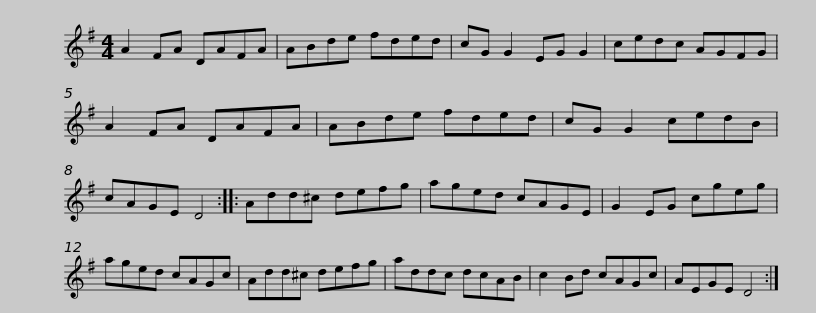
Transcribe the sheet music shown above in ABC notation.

X:1
L:1/8
M:4/4
I:linebreak $
K:G
V:1 treble
V:1
 A2 FA DAFA | ABde fded | cG G2 EG G2 | cedc AGFG | A2 FA DAFA | %5
 ABde fded |$ cG G2 cedB | cAGE D4 :: Add^c defg | aged cAGE | %10
 G2 EG cgeg | aged cAGc |$ Add^c defg | addc dcAB | c2 Bd cAGc | %15
 AEGE D4 :| %16
